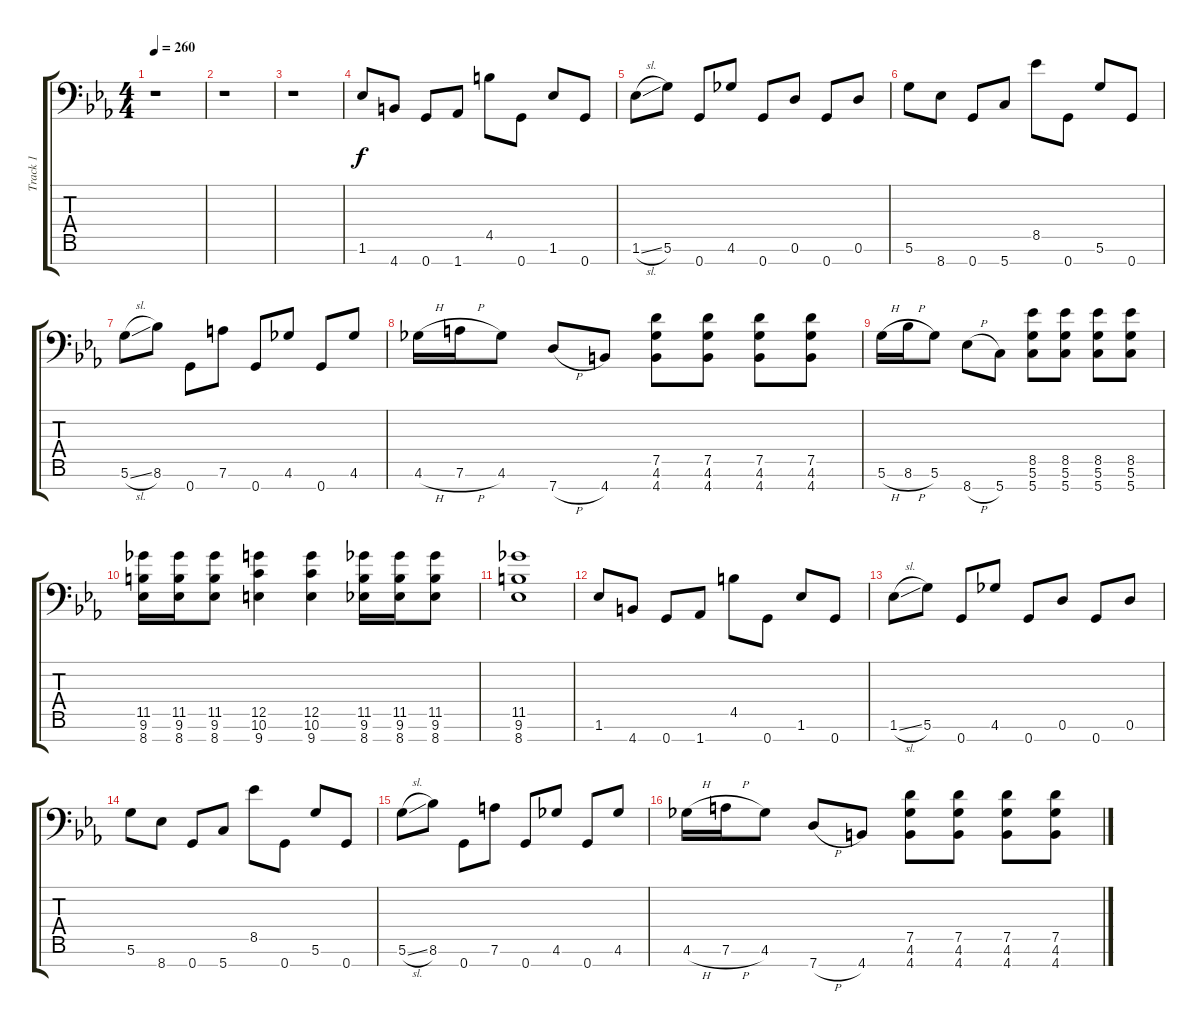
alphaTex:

\track ("Track 1" "Track 1") {instrument acousticguitarsteel}
\staff {score tabs}
\tuning (D4 A3 E3 C3 G2 D2 G1) {hide}
\ts (4 4)
\tempo 260
\clef f4
\ks cminor
r.1{dy f} |
r.1 |
r.1 |
1.6.8 4.7.8 0.7.8 1.7.8 4.5.8 0.7.8 1.6.8 0.7.8 |
1.6{sl}.8 5.6.8 0.7.8 4.6.8 0.7.8 0.6.8 0.7.8 0.6.8 |
5.6.8 8.7.8 0.7.8 5.7.8 8.5.8 0.7.8 5.6.8 0.7.8 |
5.6{sl}.8 8.6.8 0.7.8 7.6.8 0.7.8 4.6.8 0.7.8 4.6.8 |
4.6{h}.16 7.6{h}.16 4.6.8 7.7{h}.8 4.7.8 (7.5 4.6 4.7).8 (7.5 4.6 4.7).8 (7.5 4.6 4.7).8 (7.5 4.6 4.7).8 |
5.6{h}.16 8.6{h}.16 5.6.8 8.7{h}.8 5.7.8 (8.5 5.6 5.7).8 (8.5 5.6 5.7).8 (8.5 5.6 5.7).8 (8.5 5.6 5.7).8 |
(11.5 9.6 8.7).16 (11.5 9.6 8.7).16 (11.5 9.6 8.7).8 (12.5 10.6 9.7).4 (12.5 10.6 9.7).4 (11.5 9.6 8.7).16 (11.5 9.6 8.7).16 (11.5 9.6 8.7).8 |
(11.5 9.6 8.7).1 |
1.6.8 4.7.8 0.7.8 1.7.8 4.5.8 0.7.8 1.6.8 0.7.8 |
1.6{sl}.8 5.6.8 0.7.8 4.6.8 0.7.8 0.6.8 0.7.8 0.6.8 |
5.6.8 8.7.8 0.7.8 5.7.8 8.5.8 0.7.8 5.6.8 0.7.8 |
5.6{sl}.8 8.6.8 0.7.8 7.6.8 0.7.8 4.6.8 0.7.8 4.6.8 |
4.6{h}.16 7.6{h}.16 4.6.8 7.7{h}.8 4.7.8 (7.5 4.6 4.7).8 (7.5 4.6 4.7).8 (7.5 4.6 4.7).8 (7.5 4.6 4.7).8
